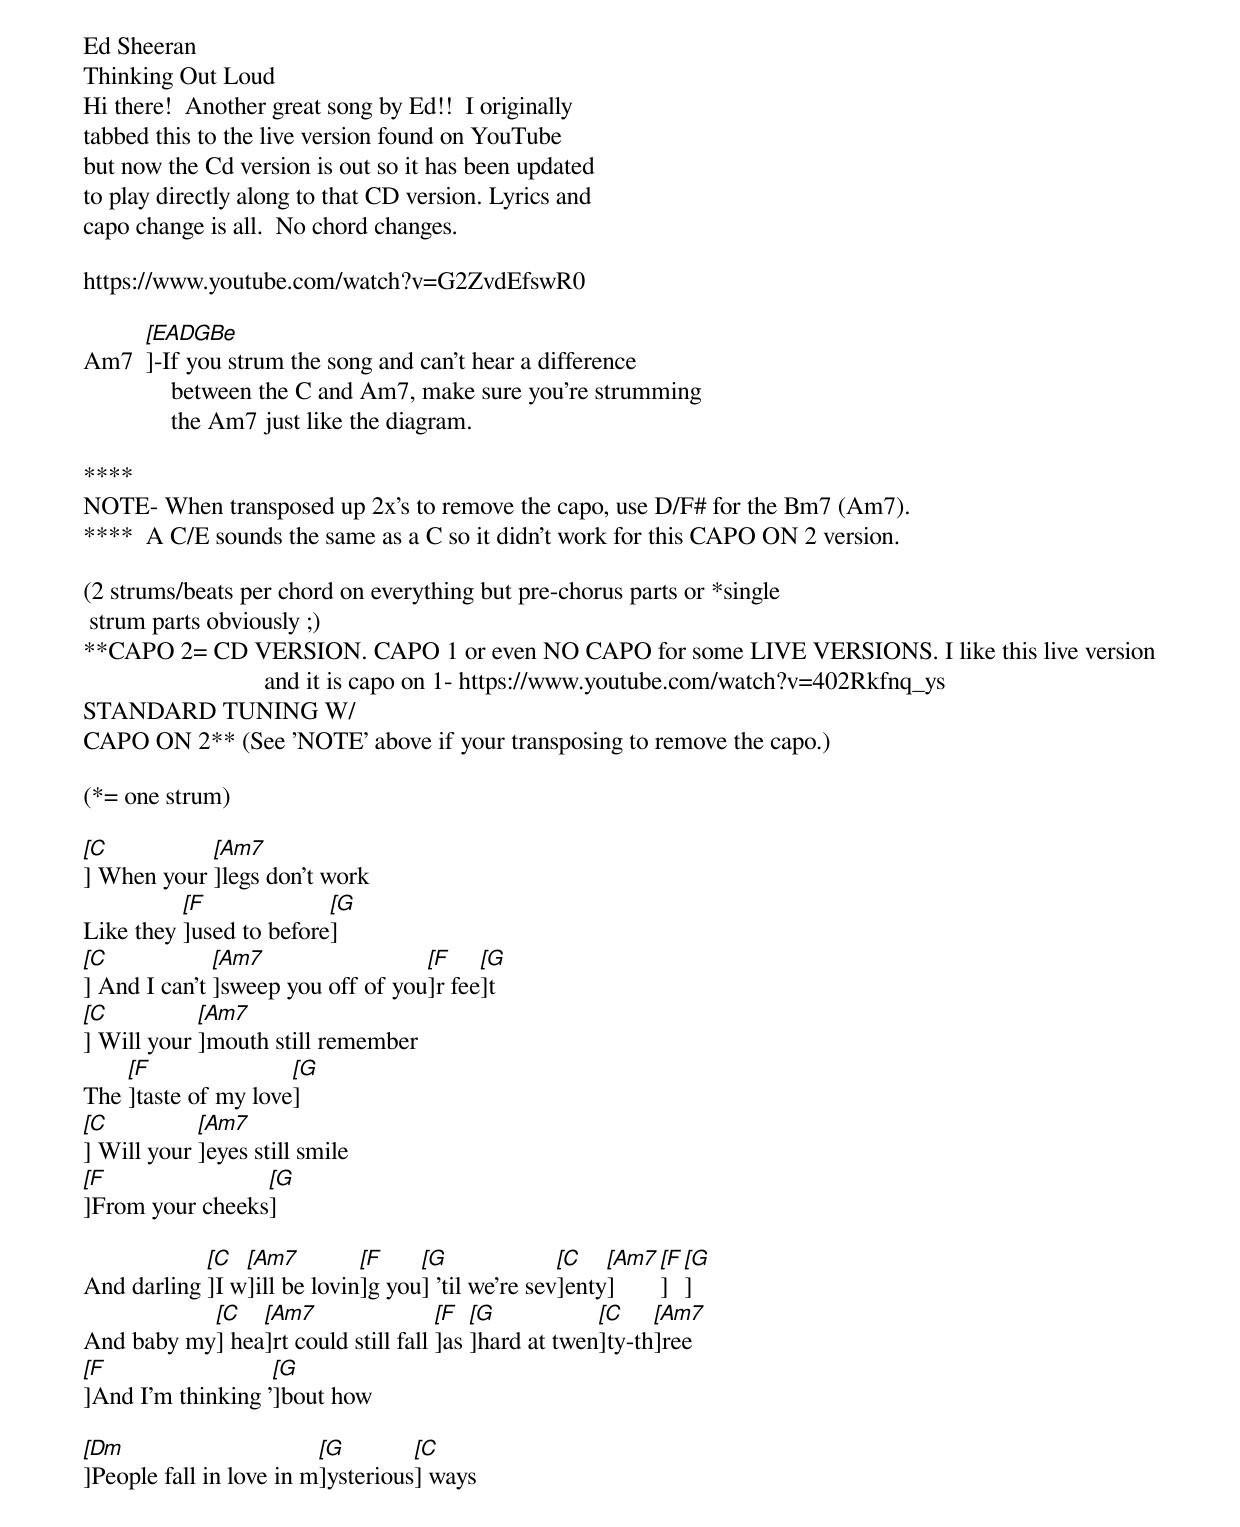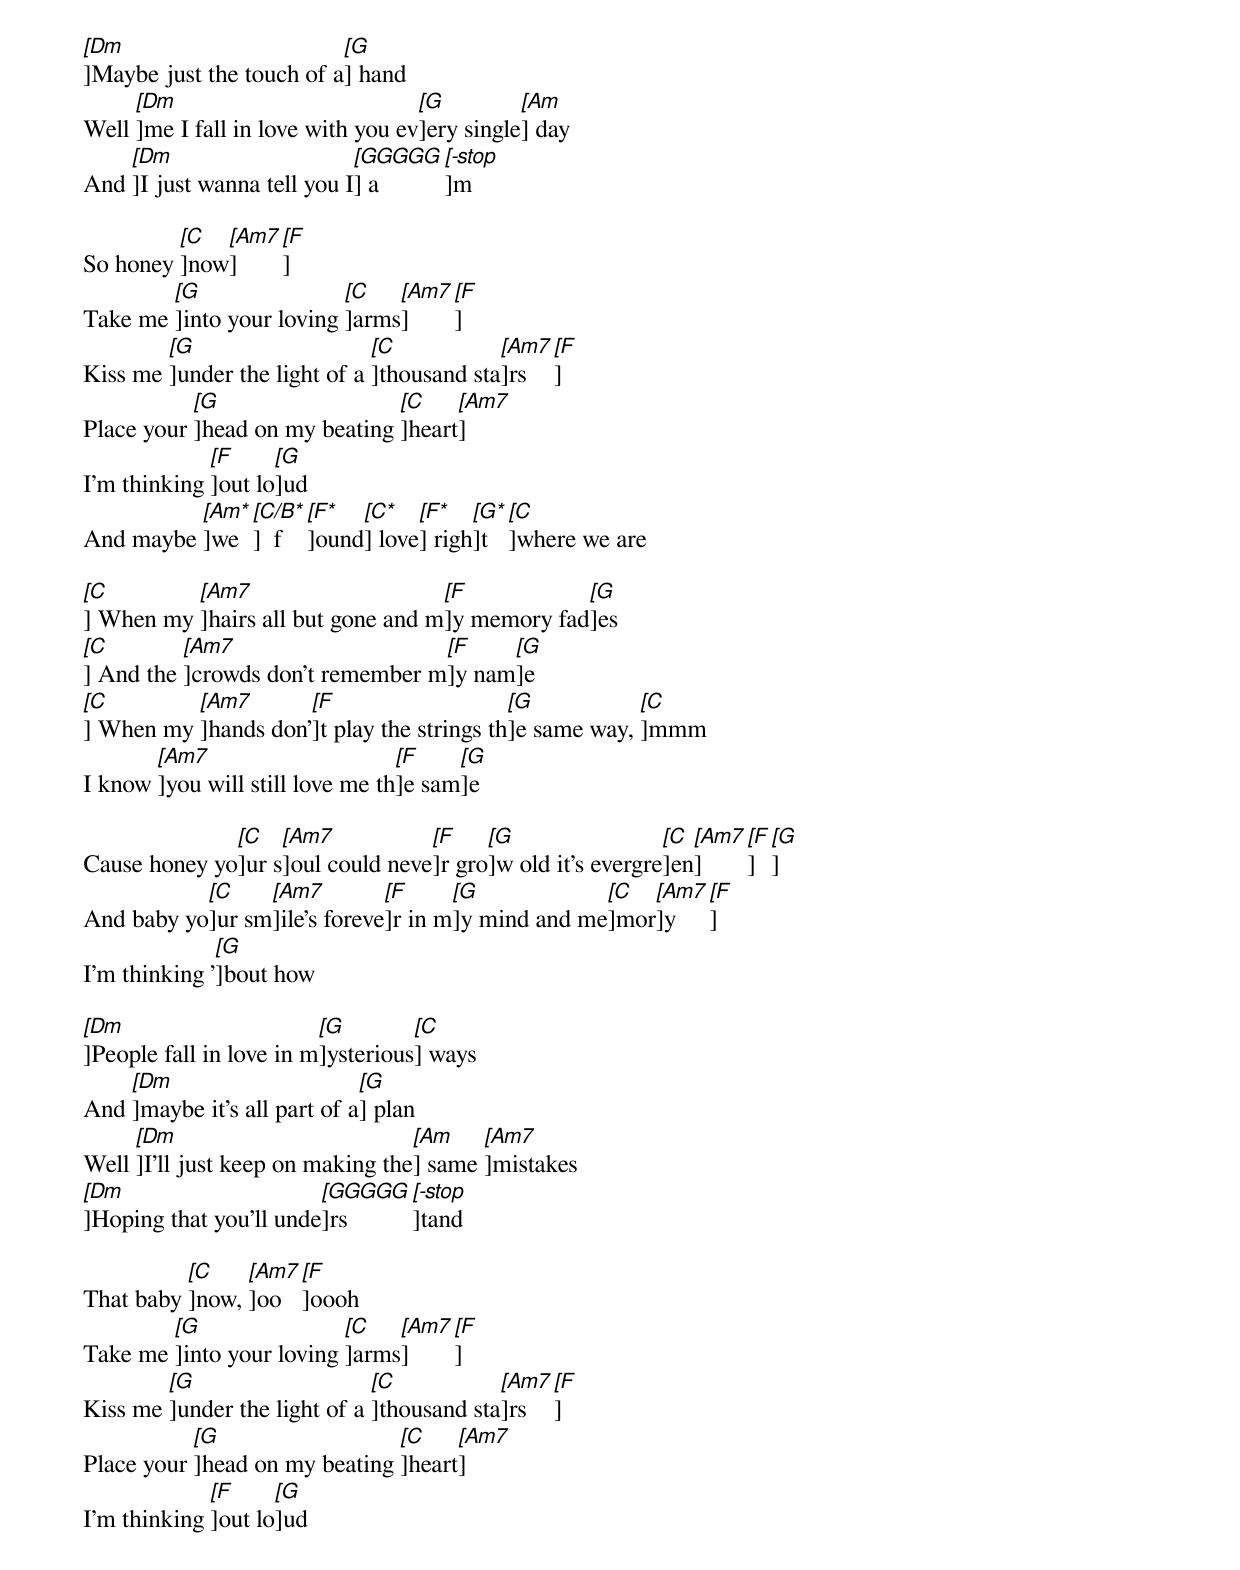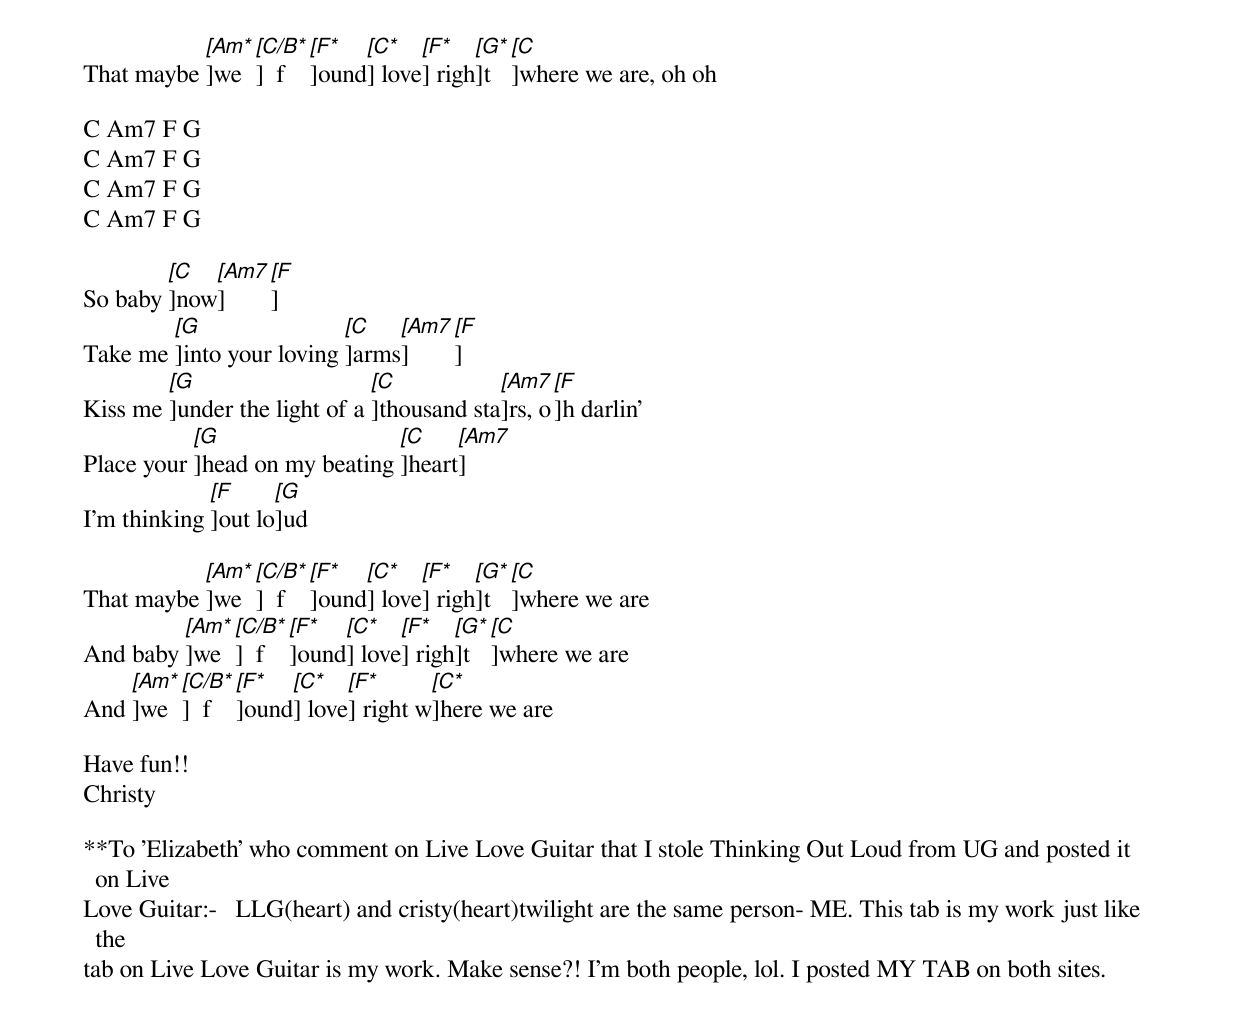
Ed Sheeran
Thinking Out Loud
Hi there!  Another great song by Ed!!  I originally
tabbed this to the live version found on YouTube
but now the Cd version is out so it has been updated
to play directly along to that CD version. Lyrics and
capo change is all.  No chord changes.

https://www.youtube.com/watch?v=G2ZvdEfswR0

Am7  [[EADGBe]]-If you strum the song and can't hear a difference
              between the C and Am7, make sure you're strumming
              the Am7 just like the diagram.

****
NOTE- When transposed up 2x's to remove the capo, use D/F# for the Bm7 (Am7).
****  A C/E sounds the same as a C so it didn't work for this CAPO ON 2 version.

(2 strums/beats per chord on everything but pre-chorus parts or *single
 strum parts obviously ;)
**CAPO 2= CD VERSION. CAPO 1 or even NO CAPO for some LIVE VERSIONS. I like this live version
                             and it is capo on 1- https://www.youtube.com/watch?v=402Rkfnq_ys
STANDARD TUNING W/
CAPO ON 2** (See 'NOTE' above if your transposing to remove the capo.)

(*= one strum)

[[C]] When your [[Am7]]legs don't work
Like they [[F]]used to before[[G]]
[[C]] And I can't [[Am7]]sweep you off of you[[F]]r fee[[G]]t
[[C]] Will your [[Am7]]mouth still remember
The [[F]]taste of my love[[G]]
[[C]] Will your [[Am7]]eyes still smile
[[F]]From your cheeks[[G]]

And darling [[C]]I w[[Am7]]ill be lovin[[F]]g you[[G]] 'til we're sev[[C]]enty[[Am7]][[F]][[G]]
And baby my[[C]] hea[[Am7]]rt could still fall [[F]]as [[G]]hard at twen[[C]]ty-th[[Am7]]ree
[[F]]And I'm thinking '[[G]]bout how

[[Dm]]People fall in love in m[[G]]ysterious[[C]] ways
[[Dm]]Maybe just the touch of a[[G]] hand
Well [[Dm]]me I fall in love with you ev[[G]]ery single[[Am]] day
And [[Dm]]I just wanna tell you I[[GGGGG]] a[[-stop]]m

So honey [[C]]now[[Am7]][[F]]
Take me [[G]]into your loving [[C]]arms[[Am7]][[F]]
Kiss me [[G]]under the light of a [[C]]thousand sta[[Am7]]rs[[F]]
Place your [[G]]head on my beating [[C]]heart[[Am7]]
I'm thinking [[F]]out lo[[G]]ud
And maybe [[Am*]]we[[C/B*]]  f[[F*]]ound[[C*]] love[[F*]] righ[[G*]]t [[C]]where we are

[[C]] When my [[Am7]]hairs all but gone and m[[F]]y memory fad[[G]]es
[[C]] And the [[Am7]]crowds don't remember m[[F]]y nam[[G]]e
[[C]] When my [[Am7]]hands don'[[F]]t play the strings th[[G]]e same way, [[C]]mmm
I know [[Am7]]you will still love me th[[F]]e sam[[G]]e

Cause honey yo[[C]]ur s[[Am7]]oul could neve[[F]]r gro[[G]]w old it's evergre[[C]]en[[Am7]][[F]][[G]]
And baby yo[[C]]ur sm[[Am7]]ile's foreve[[F]]r in m[[G]]y mind and me[[C]]mor[[Am7]]y[[F]]
I'm thinking '[[G]]bout how

[[Dm]]People fall in love in m[[G]]ysterious[[C]] ways
And [[Dm]]maybe it's all part of a[[G]] plan
Well [[Dm]]I'll just keep on making the[[Am]] same [[Am7]]mistakes
[[Dm]]Hoping that you'll unde[[GGGGG]]rs[[-stop]]tand

That baby [[C]]now, [[Am7]]oo[[F]]oooh
Take me [[G]]into your loving [[C]]arms[[Am7]][[F]]
Kiss me [[G]]under the light of a [[C]]thousand sta[[Am7]]rs[[F]]
Place your [[G]]head on my beating [[C]]heart[[Am7]]
I'm thinking [[F]]out lo[[G]]ud
That maybe [[Am*]]we[[C/B*]]  f[[F*]]ound[[C*]] love[[F*]] righ[[G*]]t [[C]]where we are, oh oh

C Am7 F G
C Am7 F G
C Am7 F G
C Am7 F G

So baby [[C]]now[[Am7]][[F]]
Take me [[G]]into your loving [[C]]arms[[Am7]][[F]]
Kiss me [[G]]under the light of a [[C]]thousand sta[[Am7]]rs, o[[F]]h darlin'
Place your [[G]]head on my beating [[C]]heart[[Am7]]
I'm thinking [[F]]out lo[[G]]ud

That maybe [[Am*]]we[[C/B*]]  f[[F*]]ound[[C*]] love[[F*]] righ[[G*]]t [[C]]where we are
And baby [[Am*]]we[[C/B*]]  f[[F*]]ound[[C*]] love[[F*]] righ[[G*]]t [[C]]where we are
And [[Am*]]we[[C/B*]]  f[[F*]]ound[[C*]] love[[F*]] right w[[C*]]here we are

Have fun!!
Christy

**To 'Elizabeth' who comment on Live Love Guitar that I stole Thinking Out Loud from UG and posted it on Live
Love Guitar:-   LLG(heart) and cristy(heart)twilight are the same person- ME. This tab is my work just like the
tab on Live Love Guitar is my work. Make sense?! I'm both people, lol. I posted MY TAB on both sites.
